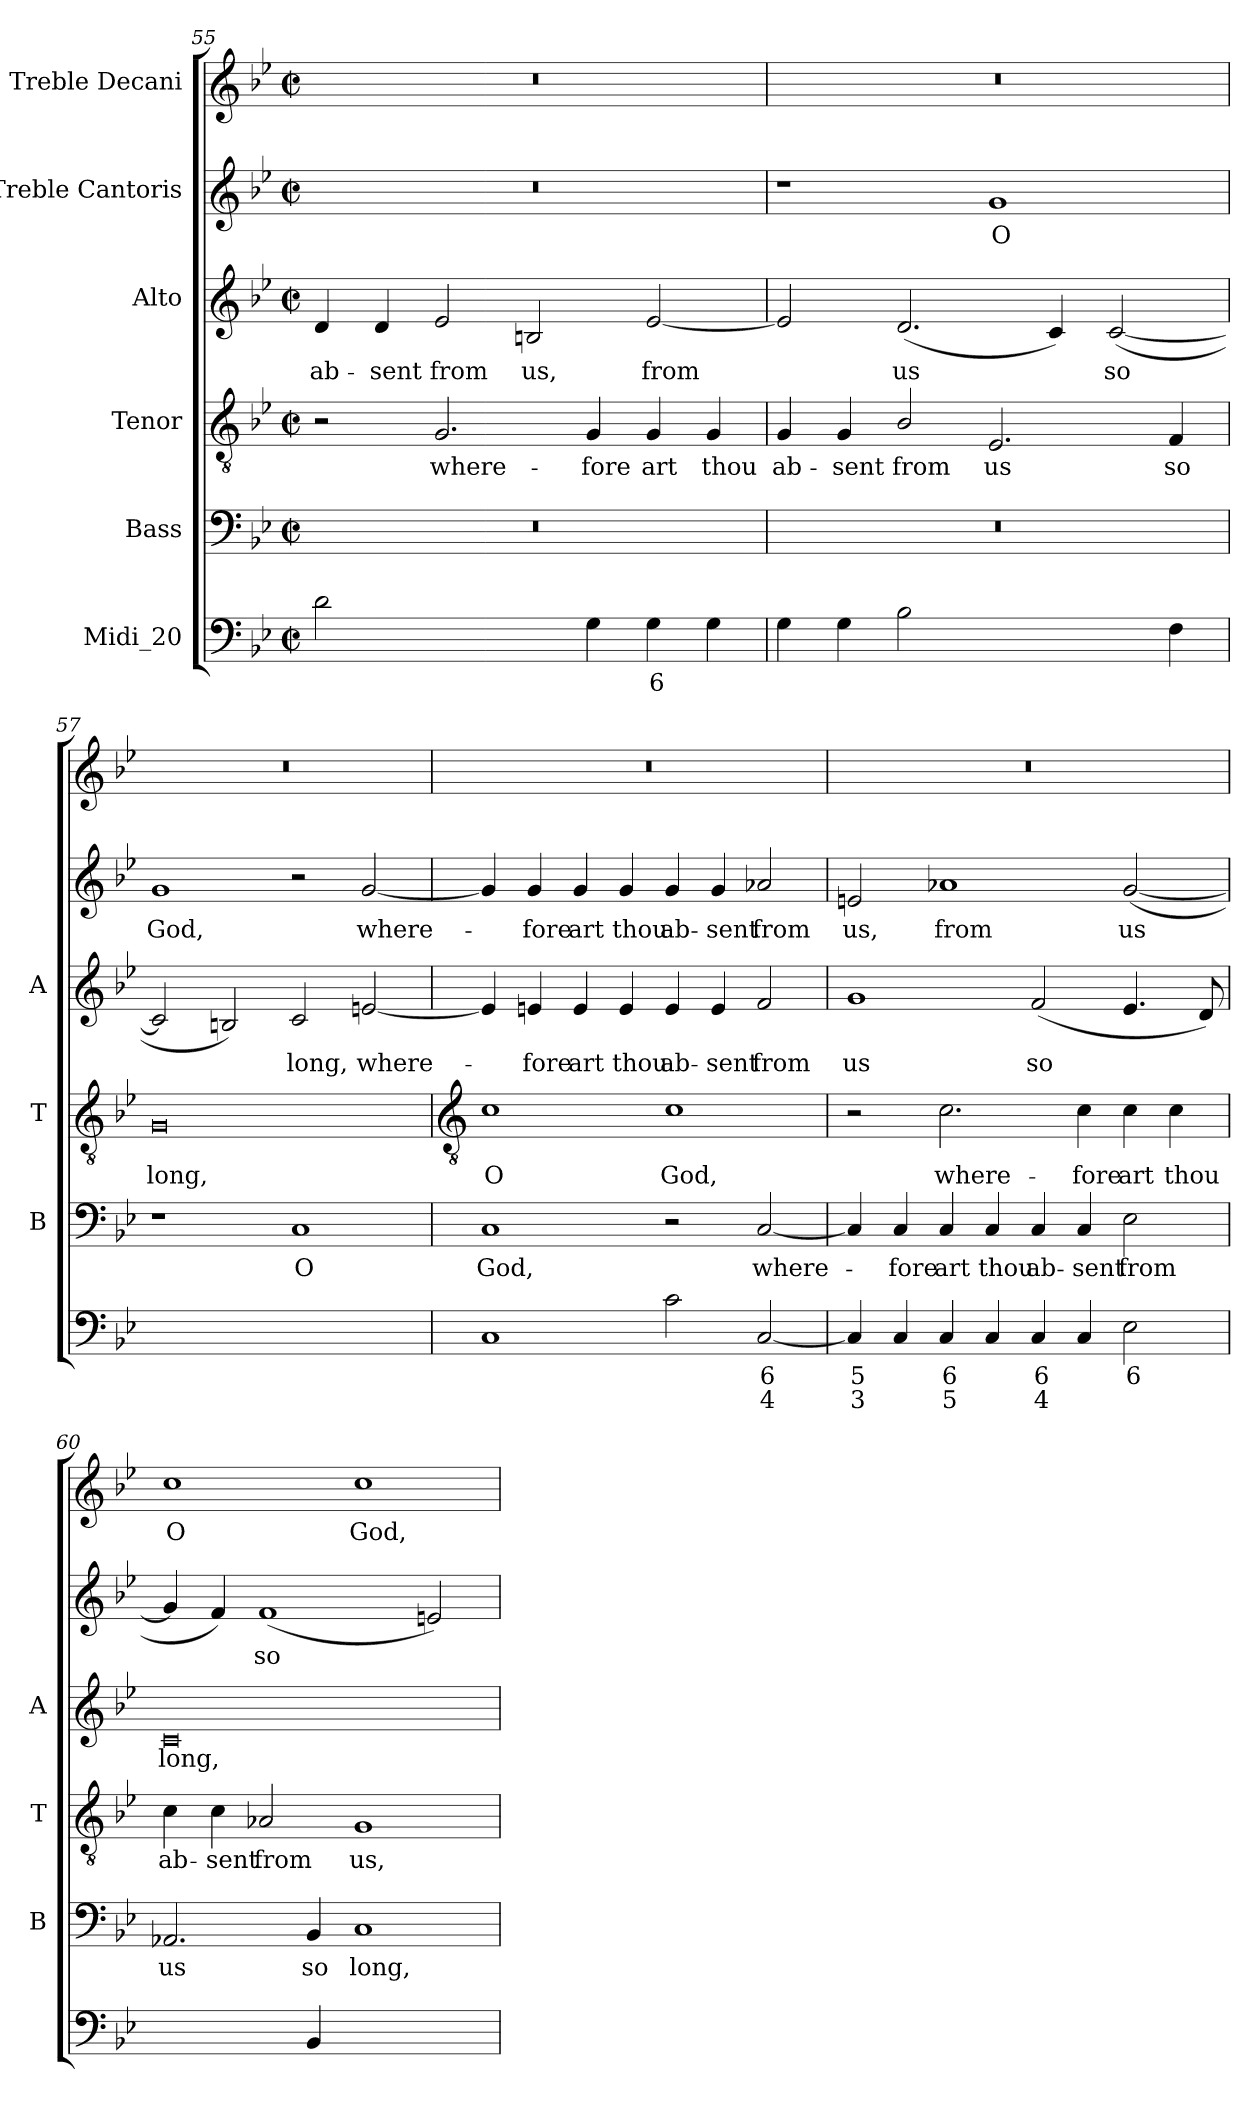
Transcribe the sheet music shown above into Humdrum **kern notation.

**kern	**text	**text	**kern	**text	**kern	**text	**kern	**text	**kern	**text	**kern	**text
*part6	*part6	*part6	*part5	*part5	*part4	*part4	*part3	*part3	*part2	*part2	*part1	*part1
*staff6	*staff6	*staff6	*staff5	*staff5	*staff4	*staff4	*staff3	*staff3	*staff2	*staff2	*staff1	*staff1
*I"Midi_20	*	*	*I"Bass	*	*I"Tenor	*	*I"Alto	*	*I"Treble Cantoris	*	*I"Treble Decani	*
*	*	*	*I'B	*	*I'T	*	*I'A	*	*	*	*	*
*clefF4	*	*	*clefF4	*	*clefGv2	*	*clefG2	*	*clefG2	*	*clefG2	*
*k[b-e-]	*	*	*k[b-e-]	*	*k[b-e-]	*	*k[b-e-]	*	*k[b-e-]	*	*k[b-e-]	*
*B-:	*	*	*B-:	*	*B-:	*	*B-:	*	*B-:	*	*B-:	*
*M4/2	*	*	*M4/2	*	*M4/2	*	*M4/2	*	*M4/2	*	*M4/2	*
*met(c|)	*	*	*met(c|)	*	*met(c|)	*	*met(c|)	*	*met(c|)	*	*met(c|)	*
=55	=55	=55	=55	=55	=55	=55	=55	=55	=55	=55	=55	=55
!	!	!	!	!	!	!	!	!LO:LY:b	!	!	!	!
2d	.	.	0r	.	2r	.	4d	ab-	0r	.	0r	.
!	!	!	!	!	!	!	!	!LO:LY:b	!	!	!	!
.	.	.	.	.	.	.	4d	-sent	.	.	.	.
!	!LO:LY:b	!	!	!	!	!LO:LY:b	!	!LO:LY:b	!	!	!	!
[2Gyy	6	.	.	.	2.G	where-	2e-	from	.	.	.	.
!	!LO:LY:b	!	!	!	!	!	!	!LO:LY:b	!	!	!	!
4Gyy]	3	.	.	.	.	.	2Bn	us,	.	.	.	.
!	!	!	!	!	!	!LO:LY:b	!	!	!	!	!	!
4G	.	.	.	.	4G	-fore	.	.	.	.	.	.
!	!LO:LY:b	!	!	!	!	!LO:LY:b	!	!LO:LY:b	!	!	!	!
4G	6	.	.	.	4G	art	[2e-	from	.	.	.	.
!	!	!	!	!	!	!LO:LY:b	!	!	!	!	!	!
4G	.	.	.	.	4G	thou	.	.	.	.	.	.
=56	=56	=56	=56	=56	=56	=56	=56	=56	=56	=56	=56	=56
!	!	!	!	!	!	!LO:LY:b	!	!	!	!	!	!
4G	.	.	0r	.	4G	ab-	2e-]	.	1r	.	0r	.
!	!	!	!	!	!	!LO:LY:b	!	!	!	!	!	!
4G	.	.	.	.	4G	-sent	.	.	.	.	.	.
!	!	!	!	!	!	!LO:LY:b	!	!LO:LY:b	!	!	!	!
2B-	.	.	.	.	2B-/	from	(<2.d	us	.	.	.	.
!	!LO:LY:b	!	!	!	!	!LO:LY:b	!	!	!	!LO:LY:b	!	!
[4E-yy	7	.	.	.	2.E-	us	.	.	1g	O	.	.
!	!LO:LY:b	!	!	!	!	!	!	!	!	!	!	!
2E-yy]	6	.	.	.	.	.	4c)	.	.	.	.	.
!	!	!	!	!	!	!	!	!LO:LY:b	!	!	!	!
.	.	.	.	.	.	.	(<[2c	so	.	.	.	.
!	!	!	!	!	!	!LO:LY:b	!	!	!	!	!	!
4F	.	.	.	.	4F	so	.	.	.	.	.	.
=57	=57	=57	=57	=57	=57	=57	=57	=57	=57	=57	=57	=57
!	!LO:LY:b	!	!	!	!	!LO:LY:b	!	!	!	!LO:LY:b	!	!
[2Gyy	4	.	1r	.	0G	long,	2c]	.	1g	God,	0r	.
!	!LO:LY:b	!	!	!	!	!	!	!	!	!	!	!
2Gyy]	3	.	.	.	.	.	2Bn)	.	.	.	.	.
!	!	!	!	!LO:LY:b	!	!	!	!LO:LY:b	!	!	!	!
[2Cyy	.	.	1C	O	.	.	2c	long,	2r	.	.	.
!	!	!	!	!	!	!	!	!LO:LY:b	!	!LO:LY:b	!	!
2Cyy]	.	.	.	.	.	.	[2en	where-	[2g	where-	.	.
!!LO:LB:g=z
=58	=58	=58	=58	=58	=58	=58	=58	=58	=58	=58	=58	=58
*	*	*	*	*	*clefGv2	*	*	*	*	*	*	*
!	!	!	!	!LO:LY:b	!	!LO:LY:b	!	!	!	!	!	!
1C	.	.	1C	God,	1c	O	4e]	.	4g]	.	0r	.
!	!	!	!	!	!	!	!	!LO:LY:b	!	!LO:LY:b	!	!
.	.	.	.	.	.	.	4e	fore	4g	fore	.	.
!	!	!	!	!	!	!	!	!LO:LY:b	!	!LO:LY:b	!	!
.	.	.	.	.	.	.	4e	art	4g	art	.	.
!	!	!	!	!	!	!	!	!LO:LY:b	!	!LO:LY:b	!	!
.	.	.	.	.	.	.	4e	thou	4g	thou	.	.
!	!	!	!	!	!	!LO:LY:b	!	!LO:LY:b	!	!LO:LY:b	!	!
2c	.	.	2r	.	1c	God,	4e	ab-	4g	ab-	.	.
!	!	!	!	!	!	!	!	!LO:LY:b	!	!LO:LY:b	!	!
.	.	.	.	.	.	.	4e	-sent	4g	-sent	.	.
!	!LO:LY:b	!LO:LY:b	!	!LO:LY:b	!	!	!	!LO:LY:b	!	!LO:LY:b	!	!
[2C	6	4	[2C	where-	.	.	2f	from	2a-X	from	.	.
=59	=59	=59	=59	=59	=59	=59	=59	=59	=59	=59	=59	=59
!	!LO:LY:b	!LO:LY:b	!	!	!	!	!	!LO:LY:b	!	!LO:LY:b	!	!
4C]	5	3	4C]	.	2r	.	1g	us	2en	us,	0r	.
!	!	!	!	!LO:LY:b	!	!	!	!	!	!	!	!
4C	.	.	4C	fore	.	.	.	.	.	.	.	.
!	!LO:LY:b	!LO:LY:b	!	!LO:LY:b	!	!LO:LY:b	!	!	!	!LO:LY:b	!	!
4C	6	5	4C	art	2.c	where-	.	.	1a-X	from	.	.
!	!	!	!	!LO:LY:b	!	!	!	!	!	!	!	!
4C	.	.	4C	thou	.	.	.	.	.	.	.	.
!	!LO:LY:b	!LO:LY:b	!	!LO:LY:b	!	!	!	!LO:LY:b	!	!	!	!
4C	6	4	4C	ab-	.	.	(<2f	so	.	.	.	.
!	!	!	!	!LO:LY:b	!	!LO:LY:b	!	!	!	!	!	!
4C	.	.	4C	-sent	4c	-fore	.	.	.	.	.	.
!	!LO:LY:b	!	!	!LO:LY:b	!	!LO:LY:b	!	!	!	!LO:LY:b	!	!
2E-	6	.	2E-	from	4c	art	4.e-	.	(<[2g	us	.	.
!	!	!	!	!	!	!LO:LY:b	!	!	!	!	!	!
.	.	.	.	.	4c	thou	.	.	.	.	.	.
.	.	.	.	.	.	.	8d)	.	.	.	.	.
=60	=60	=60	=60	=60	=60	=60	=60	=60	=60	=60	=60	=60
!	!LO:LY:b	!	!	!LO:LY:b	!	!LO:LY:b	!	!LO:LY:b	!	!	!	!LO:LY:b
[4AA-Xyy	7	.	2.AA-X	us	4c	ab-	0c	long,	4g]	.	1cc	O
!	!LO:LY:b	!	!	!	!	!LO:LY:b	!	!	!	!	!	!
2AA-yy]	6	.	.	.	4c	-sent	.	.	4f)	.	.	.
!	!	!	!	!	!	!LO:LY:b	!	!	!	!LO:LY:b	!	!
.	.	.	.	.	2A-X	from	.	.	(<1f	so	.	.
!	!	!	!	!LO:LY:b	!	!	!	!	!	!	!	!
4BB-	.	.	4BB-	so	.	.	.	.	.	.	.	.
!	!LO:LY:b	!	!	!LO:LY:b	!	!LO:LY:b	!	!	!	!	!	!LO:LY:b
[2Cyy	4	.	1C	long,	1G	us,	.	.	.	.	1cc	God,
!	!LO:LY:b	!	!	!	!	!	!	!	!	!	!	!
2Cyy]	3	.	.	.	.	.	.	.	2en)	.	.	.
=	=	=	=	=	=	=	=	=	=	=	=	=
*-	*-	*-	*-	*-	*-	*-	*-	*-	*-	*-	*-	*-
